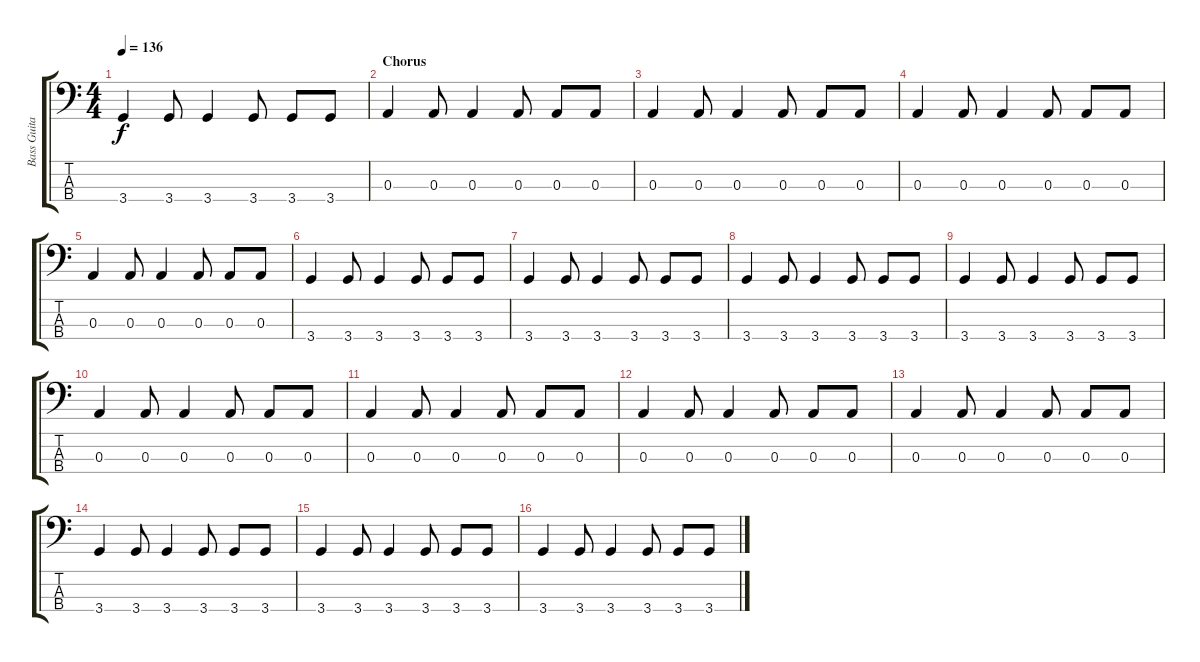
\track ("Bass Guitar" "Bass Guita") {instrument electricbassfinger}
\staff {score tabs}
\tuning (G2 D2 A1 E1) {hide}
\ts (4 4)
\tempo 136
\clef f4
\ks c
3.4.4{dy f} 3.4.8 3.4.4 3.4.8 3.4.8 3.4.8 |
\section ("" "Chorus")
0.3.4 0.3.8 0.3.4 0.3.8 0.3.8 0.3.8 |
0.3.4 0.3.8 0.3.4 0.3.8 0.3.8 0.3.8 |
0.3.4 0.3.8 0.3.4 0.3.8 0.3.8 0.3.8 |
0.3.4 0.3.8 0.3.4 0.3.8 0.3.8 0.3.8 |
3.4.4 3.4.8 3.4.4 3.4.8 3.4.8 3.4.8 |
3.4.4 3.4.8 3.4.4 3.4.8 3.4.8 3.4.8 |
3.4.4 3.4.8 3.4.4 3.4.8 3.4.8 3.4.8 |
3.4.4 3.4.8 3.4.4 3.4.8 3.4.8 3.4.8 |
0.3.4 0.3.8 0.3.4 0.3.8 0.3.8 0.3.8 |
0.3.4 0.3.8 0.3.4 0.3.8 0.3.8 0.3.8 |
0.3.4 0.3.8 0.3.4 0.3.8 0.3.8 0.3.8 |
0.3.4 0.3.8 0.3.4 0.3.8 0.3.8 0.3.8 |
3.4.4 3.4.8 3.4.4 3.4.8 3.4.8 3.4.8 |
3.4.4 3.4.8 3.4.4 3.4.8 3.4.8 3.4.8 |
3.4.4 3.4.8 3.4.4 3.4.8 3.4.8 3.4.8
